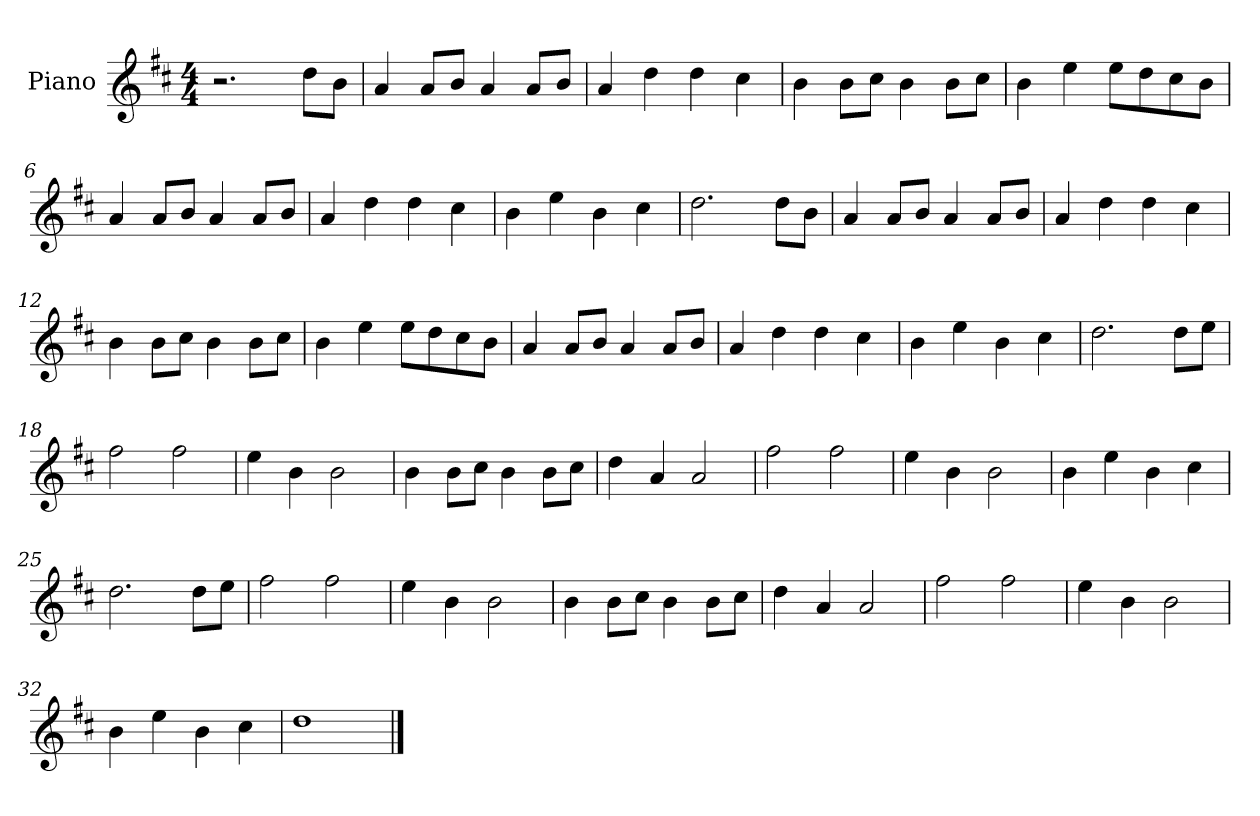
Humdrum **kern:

**kern
*part1
*staff1
*I"Piano
*I'Pno
*clefG2
*k[f#c#]
*M4/4
=1
2.r
8dd\L
8b\J
=2
4a/
8a/L
8b/J
4a/
8a/L
8b/J
=3
4a/
4dd\
4dd\
4cc#\
=4
4b\
8b\L
8cc#\J
4b\
8b\L
8cc#\J
=5
4b\
4ee\
8ee\L
8dd\
8cc#\
8b\J
=6
4a/
8a/L
8b/J
4a/
8a/L
8b/J
=7
4a/
4dd\
4dd\
4cc#\
=8
4b\
4ee\
4b\
4cc#\
=9
2.dd\
8dd\L
8b\J
=10
4a/
8a/L
8b/J
4a/
8a/L
8b/J
=11
4a/
4dd\
4dd\
4cc#\
=12
4b\
8b\L
8cc#\J
4b\
8b\L
8cc#\J
=13
4b\
4ee\
8ee\L
8dd\
8cc#\
8b\J
=14
4a/
8a/L
8b/J
4a/
8a/L
8b/J
=15
4a/
4dd\
4dd\
4cc#\
=16
4b\
4ee\
4b\
4cc#\
=17
2.dd\
8dd\L
8ee\J
=18
2ff#\
2ff#\
=19
4ee\
4b\
2b\
=20
4b\
8b\L
8cc#\J
4b\
8b\L
8cc#\J
=21
4dd\
4a/
2a/
=22
2ff#\
2ff#\
=23
4ee\
4b\
2b\
=24
4b\
4ee\
4b\
4cc#\
=25
2.dd\
8dd\L
8ee\J
=26
2ff#\
2ff#\
=27
4ee\
4b\
2b\
=28
4b\
8b\L
8cc#\J
4b\
8b\L
8cc#\J
=29
4dd\
4a/
2a/
=30
2ff#\
2ff#\
=31
4ee\
4b\
2b\
=32
4b\
4ee\
4b\
4cc#\
=33
1dd
==
*-
